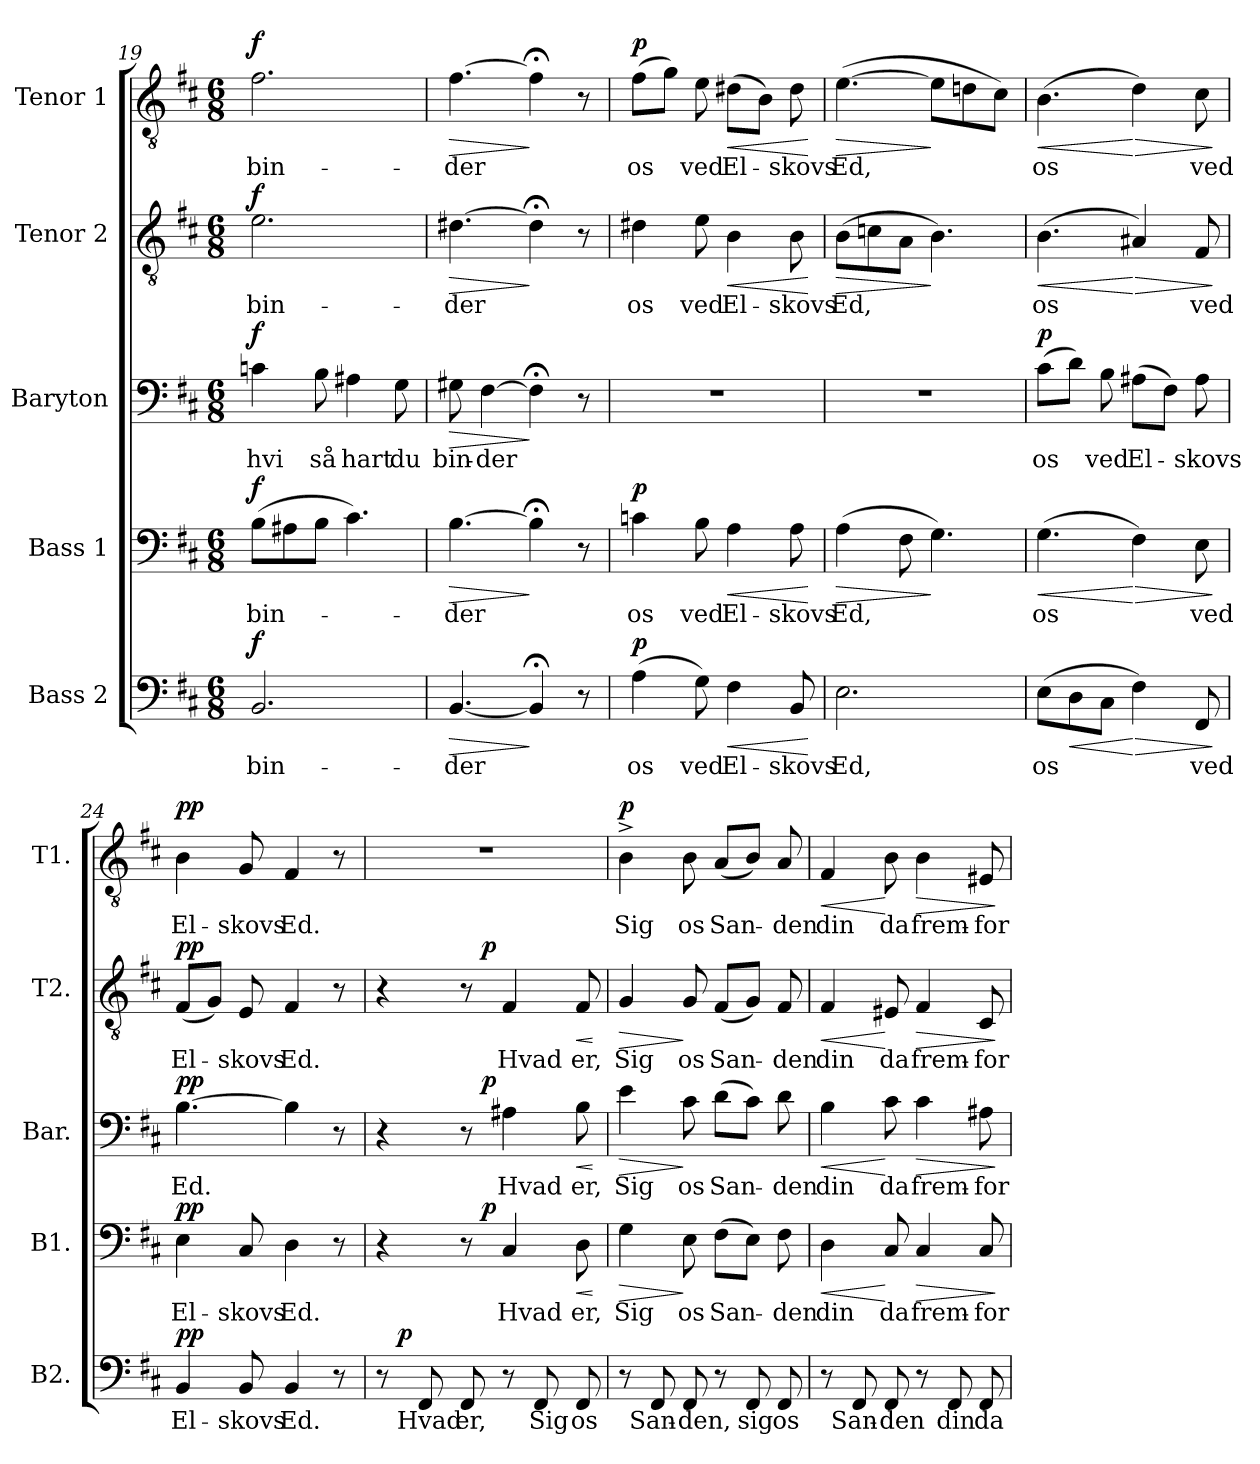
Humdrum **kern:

**kern	**text	**dynam	**kern	**text	**dynam	**kern	**text	**dynam	**kern	**text	**dynam	**kern	**text	**dynam
*part5	*part5	*part5	*part4	*part4	*part4	*part3	*part3	*part3	*part2	*part2	*part2	*part1	*part1	*part1
*staff5	*staff5	*staff5	*staff4	*staff4	*staff4	*staff3	*staff3	*staff3	*staff2	*staff2	*staff2	*staff1	*staff1	*staff1
*I"Bass 2	*	*	*I"Bass 1	*	*	*I"Baryton	*	*	*I"Tenor 2	*	*	*I"Tenor 1	*	*
*I'B2.	*	*	*I'B1.	*	*	*I'Bar.	*	*	*I'T2.	*	*	*I'T1.	*	*
*clefF4	*	*	*clefF4	*	*	*clefF4	*	*	*clefGv2	*	*	*clefGv2	*	*
*k[f#c#]	*	*	*k[f#c#]	*	*	*k[f#c#]	*	*	*k[f#c#]	*	*	*k[f#c#]	*	*
*D:	*	*	*D:	*	*	*D:	*	*	*D:	*	*	*D:	*	*
*M6/8	*	*	*M6/8	*	*	*M6/8	*	*	*M6/8	*	*	*M6/8	*	*
=19	=19	=19	=19	=19	=19	=19	=19	=19	=19	=19	=19	=19	=19	=19
!	!LO:LY:b	!LO:DY:a	!	!LO:LY:b	!LO:DY:a	!	!LO:LY:b	!LO:DY:a	!	!LO:LY:b	!LO:DY:a	!	!LO:LY:b	!LO:DY:a
2.BB/	bin-	f	(>8B\L	bin-	f	4cn\	hvi	f	2.e\	bin-	f	2.f#\	bin-	f
.	.	.	8A#X\	.	.	.	.	.	.	.	.	.	.	.
!	!	!	!	!	!	!	!LO:LY:b	!	!	!	!	!	!	!
.	.	.	8B\J	.	.	8B\	så	.	.	.	.	.	.	.
!	!	!	!	!	!	!	!LO:LY:b	!	!	!	!	!	!	!
.	.	.	4.c#\)	.	.	4A#X\	hart	.	.	.	.	.	.	.
!	!	!	!	!	!	!	!LO:LY:b	!	!	!	!	!	!	!
.	.	.	.	.	.	8G\	du	.	.	.	.	.	.	.
!!LO:LB:g=z
=20	=20	=20	=20	=20	=20	=20	=20	=20	=20	=20	=20	=20	=20	=20
!	!LO:LY:b	!LO:HP:b	!	!LO:LY:b	!LO:HP:b	!	!LO:LY:b	!LO:HP:b	!	!LO:LY:b	!LO:HP:b	!	!LO:LY:b	!LO:HP:b
[4.BB/	-der	>	[4.B\	-der	>	8G#X\	bin-	>	[4.d#X\	-der	>	[4.f#\	-der	>
!	!	!	!	!	!	!	!LO:LY:b	!	!	!	!	!	!	!
.	.	.	.	.	.	[4F#\	-der	.	.	.	.	.	.	.
4BB;</]	.	]	4B;<\]	.	]	4F#;<\]	.	]	4d#;<\]	.	]	4f#;<\]	.	]
8r	.	.	8r	.	.	8r	.	.	8r	.	.	8r	.	.
=21	=21	=21	=21	=21	=21	=21	=21	=21	=21	=21	=21	=21	=21	=21
!	!LO:LY:b	!LO:DY:a	!	!LO:LY:b	!LO:DY:a	!	!	!	!	!LO:LY:b	!	!	!LO:LY:b	!LO:DY:a
(>4A\	os	p	4cn\	os	p	2.r	.	.	4d#X\	os	.	(>8f#\L	os	p
.	.	.	.	.	.	.	.	.	.	.	.	8g\J)	.	.
!	!LO:LY:b	!	!	!LO:LY:b	!	!	!	!	!	!LO:LY:b	!	!	!LO:LY:b	!
8G\)	ved	.	8B\	ved	.	.	.	.	8e\	ved	.	8e\	ved	.
!	!LO:LY:b	!LO:HP:b	!	!LO:LY:b	!LO:HP:b	!	!	!	!	!LO:LY:b	!LO:HP:b	!	!LO:LY:b	!LO:HP:b
4F#\	El-	<	4A\	El-	<	.	.	.	4B\	El-	<	(>8d#X\L	El-	<
.	.	.	.	.	.	.	.	.	.	.	.	8B\J)	.	.
!	!LO:LY:b	!	!	!LO:LY:b	!	!	!	!	!	!LO:LY:b	!	!	!LO:LY:b	!
8BB/	-skovs	.	8A\	-skovs	.	.	.	.	8B\	-skovs	.	8d#\	-skovs	.
.	.	[	.	.	[	.	.	.	.	.	[	.	.	[
=22	=22	=22	=22	=22	=22	=22	=22	=22	=22	=22	=22	=22	=22	=22
!	!LO:LY:b	!	!	!LO:LY:b	!LO:HP:b	!	!	!	!	!LO:LY:b	!LO:HP:b	!	!LO:LY:b	!LO:HP:b
2.E\	Ed,	.	(>4A\	Ed,	>	2.r	.	.	(>8B\L	Ed,	>	(>[4.e\	Ed,	>
.	.	.	.	.	.	.	.	.	8cn\	.	.	.	.	.
.	.	.	8F#\	.	.	.	.	.	8A\J	.	.	.	.	.
.	.	.	4.G\)	.	]	.	.	.	4.B\)	.	]	8e\L]	.	]
.	.	.	.	.	.	.	.	.	.	.	.	8dn\	.	.
.	.	.	.	.	.	.	.	.	.	.	.	8c#\J)	.	.
=23	=23	=23	=23	=23	=23	=23	=23	=23	=23	=23	=23	=23	=23	=23
!	!LO:LY:b	!	!	!LO:LY:b	!LO:HP:b	!	!LO:LY:b	!LO:DY:a	!	!LO:LY:b	!LO:HP:b	!	!LO:LY:b	!LO:HP:b
(>8E\L	os	.	(>4.G\	os	<	(>8c#\L	os	p	(>4.B\	os	<	(>4.B\	os	<
!	!	!LO:HP:b	!	!	!	!	!	!	!	!	!	!	!	!
8D\	.	<	.	.	.	8d\J)	.	.	.	.	.	.	.	.
!	!	!	!	!	!	!	!LO:LY:b	!	!	!	!	!	!	!
8C#\J	.	.	.	.	.	8B\	ved	.	.	.	.	.	.	.
!	!	!LO:HP:n=1:b	!	!	!LO:HP:n=1:b	!	!LO:LY:b	!	!	!	!LO:HP:n=1:b	!	!	!LO:HP:n=1:b
4F#\)	.	[ >	4F#\)	.	[ >	(>8A#X\L	El-	.	4A#X/)	.	[ >	4d\)	.	[ >
.	.	.	.	.	.	8F#\J)	.	.	.	.	.	.	.	.
!	!LO:LY:b	!	!	!LO:LY:b	!	!	!LO:LY:b	!	!	!LO:LY:b	!	!	!LO:LY:b	!
8FF#/	ved	.	8E\	ved	.	8A#\	-skovs	.	8F#/	ved	.	8c#\	ved	.
.	.	]	.	.	]	.	.	.	.	.	]	.	.	]
=24	=24	=24	=24	=24	=24	=24	=24	=24	=24	=24	=24	=24	=24	=24
!	!LO:LY:b	!LO:DY:a	!	!LO:LY:b	!LO:DY:a	!	!LO:LY:b	!LO:DY:a	!	!LO:LY:b	!LO:DY:a	!	!LO:LY:b	!LO:DY:a
4BB/	El-	pp	4E\	El-	pp	[4.B\	Ed.	pp	(>8F#/L	El-	pp	4B\	El-	pp
.	.	.	.	.	.	.	.	.	8G/J)	.	.	.	.	.
!	!LO:LY:b	!	!	!LO:LY:b	!	!	!	!	!	!LO:LY:b	!	!	!LO:LY:b	!
8BB/	-skovs	.	8C#/	-skovs	.	.	.	.	8E/	-skovs	.	8G/	-skovs	.
!	!LO:LY:b	!	!	!LO:LY:b	!	!	!	!	!	!LO:LY:b	!	!	!LO:LY:b	!
4BB/	Ed.	.	4D\	Ed.	.	4B\]	.	.	4F#/	Ed.	.	4F#/	Ed.	.
8r	.	.	8r	.	.	8r	.	.	8r	.	.	8r	.	.
=25	=25	=25	=25	=25	=25	=25	=25	=25	=25	=25	=25	=25	=25	=25
*^	*	*	*^	*	*	*^	*	*	*^	*	*	*	*	*
8r	16ryy	.	.	4r	4ryy	.	.	4r	4ryy	.	.	4r	4ryy	.	.	2.r	.	.
!	!	!	!LO:DY:a	!	!	!	!	!	!	!	!	!	!	!	!	!	!	!
.	2ryy	.	p	.	.	.	.	.	.	.	.	.	.	.	.	.	.	.
!	!	!LO:LY:b	!	!	!	!	!	!	!	!	!	!	!	!	!	!	!	!
8FF#/	.	Hvad	.	.	.	.	.	.	.	.	.	.	.	.	.	.	.	.
!	!	!LO:LY:b	!	!	!	!	!	!	!	!	!	!	!	!	!	!	!	!
8FF#/	.	er,	.	8r	16ryy	.	.	8r	16ryy	.	.	8r	16ryy	.	.	.	.	.
!	!	!	!	!	!	!	!LO:DY:a	!	!	!	!LO:DY:a	!	!	!	!LO:DY:a	!	!	!
.	.	.	.	.	4..ryy	.	p	.	4..ryy	.	p	.	4..ryy	.	p	.	.	.
!	!	!	!	!	!	!LO:LY:b	!	!	!	!LO:LY:b	!	!	!	!LO:LY:b	!	!	!	!
8r	.	.	.	4C#/	.	Hvad	.	4A#X\	.	Hvad	.	4F#/	.	Hvad	.	.	.	.
!	!	!LO:LY:b	!	!	!	!	!	!	!	!	!	!	!	!	!	!	!	!
8FF#/	.	Sig	.	.	.	.	.	.	.	.	.	.	.	.	.	.	.	.
.	8.ryy	.	.	.	.	.	.	.	.	.	.	.	.	.	.	.	.	.
!	!	!LO:LY:b	!	!	!	!LO:LY:b	!LO:HP:b	!	!	!LO:LY:b	!LO:HP:b	!	!	!LO:LY:b	!LO:HP:b	!	!	!
8FF#/	.	os	.	8D\	.	er,	<	8B\	.	er,	<	8F#/	.	er,	<	.	.	.
.	.	.	.	.	.	.	[	.	.	.	[	.	.	.	[	.	.	.
=26	=26	=26	=26	=26	=26	=26	=26	=26	=26	=26	=26	=26	=26	=26	=26	=26	=26	=26
!	!	!	!	!	!	!LO:LY:b	!LO:HP:b	!	!	!LO:LY:b	!LO:HP:b	!	!	!LO:LY:b	!LO:HP:b	!	!LO:LY:b	!LO:DY:a
*v	*v	*	*	*	*	*	*	*v	*v	*	*	*v	*v	*	*	*	*	*
*	*	*	*v	*v	*	*	*	*	*	*	*	*	*	*	*
8r	.	.	4G\	Sig	>	4e\	Sig	>	4G/	Sig	>	4B^\	Sig	p
!	!LO:LY:b	!	!	!	!	!	!	!	!	!	!	!	!	!
8FF#/	San-	.	.	.	.	.	.	.	.	.	.	.	.	.
!	!LO:LY:b	!	!	!LO:LY:b	!	!	!LO:LY:b	!	!	!LO:LY:b	!	!	!LO:LY:b	!
8FF#/	-den,	.	8E\	os	]	8c#\	os	]	8G/	os	]	8B\	os	.
!	!	!	!	!LO:LY:b	!	!	!LO:LY:b	!	!	!LO:LY:b	!	!	!LO:LY:b	!
8r	.	.	(>8F#\L	San-	.	(>8d\L	San-	.	(>8F#/L	San-	.	(>8A/L	San-	.
!	!LO:LY:b	!	!	!	!	!	!	!	!	!	!	!	!	!
8FF#/	sig	.	8E\J)	.	.	8c#\J)	.	.	8G/J)	.	.	8B/J)	.	.
!	!LO:LY:b	!	!	!LO:LY:b	!	!	!LO:LY:b	!	!	!LO:LY:b	!	!	!LO:LY:b	!
8FF#/	os	.	8F#\	-den	.	8d\	-den	.	8F#/	-den	.	8A/	-den	.
!!LO:PB:g=z
=27	=27	=27	=27	=27	=27	=27	=27	=27	=27	=27	=27	=27	=27	=27
!	!	!	!	!LO:LY:b	!LO:HP:b	!	!LO:LY:b	!LO:HP:b	!	!LO:LY:b	!LO:HP:b	!	!LO:LY:b	!LO:HP:b
8r	.	.	4D\	din	<	4B\	din	<	4F#/	din	<	4F#/	din	<
!	!LO:LY:b	!	!	!	!	!	!	!	!	!	!	!	!	!
8FF#/	San-	.	.	.	.	.	.	.	.	.	.	.	.	.
!	!LO:LY:b	!	!	!LO:LY:b	!	!	!LO:LY:b	!	!	!LO:LY:b	!	!	!LO:LY:b	!
8FF#/	-den	.	8C#/	da	[	8c#\	da	[	8E#X/	da	[	8B\	da	[
!	!	!	!	!LO:LY:b	!LO:HP:b	!	!LO:LY:b	!LO:HP:b	!	!LO:LY:b	!LO:HP:b	!	!LO:LY:b	!LO:HP:b
8r	.	.	4C#/	frem-	>	4c#\	frem-	>	4F#/	frem-	>	4B\	frem-	>
!	!LO:LY:b	!	!	!	!	!	!	!	!	!	!	!	!	!
8FF#/	din	.	.	.	.	.	.	.	.	.	.	.	.	.
!	!LO:LY:b	!	!	!LO:LY:b	!	!	!LO:LY:b	!	!	!LO:LY:b	!	!	!LO:LY:b	!
8FF#/	da	.	8C#/	-for	.	8A#X\	-for	.	8C#/	-for	.	8E#X/	-for	.
.	.	.	.	.	]	.	.	]	.	.	]	.	.	]
=	=	=	=	=	=	=	=	=	=	=	=	=	=	=
*-	*-	*-	*-	*-	*-	*-	*-	*-	*-	*-	*-	*-	*-	*-
